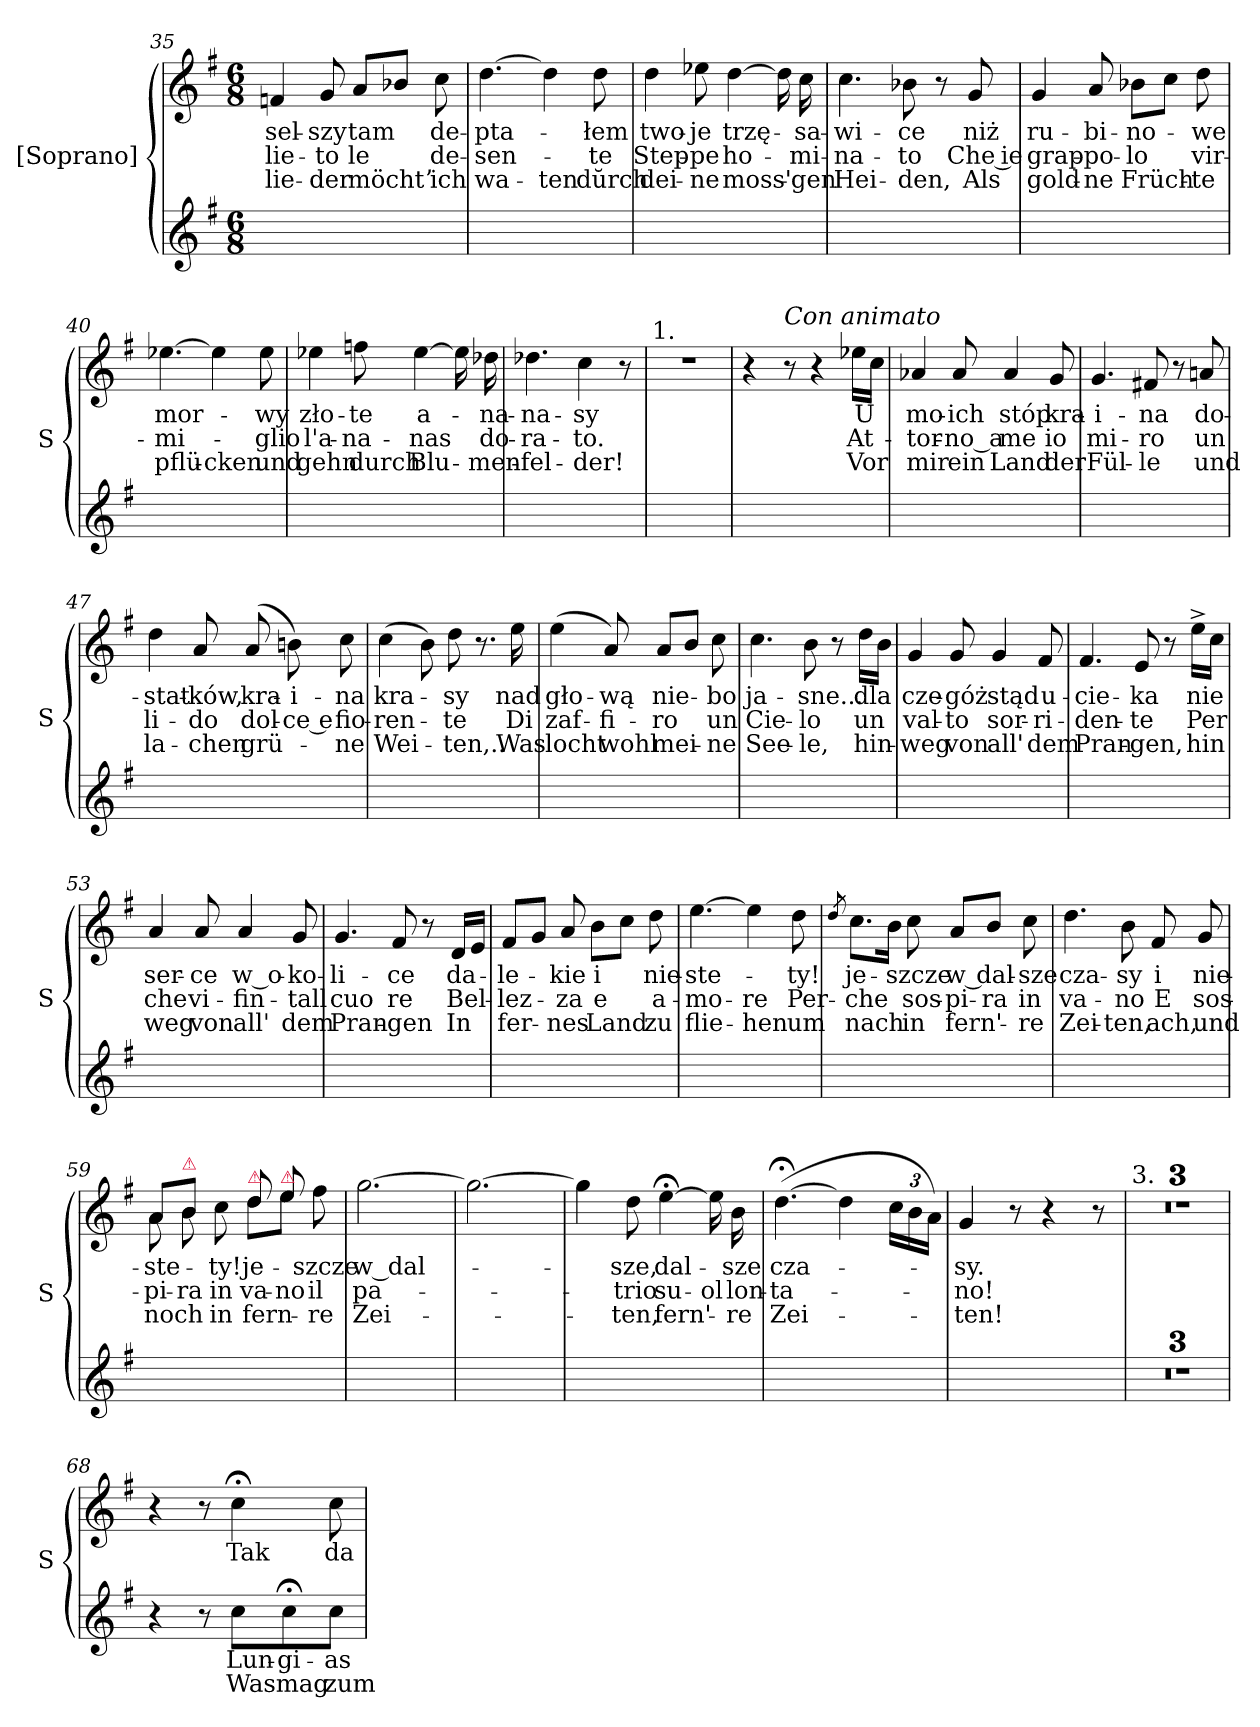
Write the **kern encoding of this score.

**kern	**text	**text	**kern	**text	**text	**text
*part2	*part2	*part2	*part1	*part1	*part1	*part1
*staff2	*staff2	*staff2	*staff1	*staff1	*staff1	*staff1
*I"[Soprano]	*	*	*I"[Soprano]	*	*	*
*I'S	*	*	*I'S	*	*	*
*clefG2	*	*	*clefG2	*	*	*
*k[f#]	*	*	*k[f#]	*	*	*
*G:	*	*	*G:	*	*	*
*M6/8	*	*	*M6/8	*	*	*
=35	=35	=35	=35	=35	=35	=35
!	!	!	!	!	!LO:LY:color=orange	!LO:LY:color=purple
2.ryy	.	.	4fn/	-sel-	lie-	lie-
!	!	!	!	!	!LO:LY:color=orange	!LO:LY:color=purple
.	.	.	8g/	-szy	-to	-der
!	!	!	!	!	!LO:LY:color=orange	!LO:LY:color=purple
.	.	.	8a/L	tam	le	möchtʼ
.	.	.	8b-X/J	.	.	.
!	!	!	!	!	!LO:LY:color=orange	!LO:LY:color=purple
.	.	.	8cc\	de-	de-	ich
=36	=36	=36	=36	=36	=36	=36
!	!	!	!	!	!LO:LY:color=orange	!LO:LY:color=purple
2.ryy	.	.	[4.dd\	-pta-	-sen-	wa-
!	!	!	!	!	!	!LO:LY:color=purple
.	.	.	4dd\]	.	.	-ten
!	!	!	!	!	!LO:LY:color=orange	!LO:LY:color=purple
.	.	.	8dd\	-łem	-te	dŭrch
=37	=37	=37	=37	=37	=37	=37
!	!	!	!	!	!LO:LY:color=orange	!LO:LY:color=purple
2.ryy	.	.	4dd\	two-	Step-	dei-
!	!	!	!	!	!LO:LY:color=orange	!LO:LY:color=purple
.	.	.	8ee-X\	-je	-pe	-ne
!	!	!	!	!	!LO:LY:color=orange	!LO:LY:color=purple
.	.	.	[4dd\	trzę-	ho-	moss'-
.	.	.	16dd\]	.	.	.
!	!	!	!	!	!LO:LY:color=orange	!LO:LY:color=purple
.	.	.	16cc\	-sa-	-mi-	-gen
=38	=38	=38	=38	=38	=38	=38
!	!	!	!	!	!LO:LY:color=orange	!LO:LY:color=purple
2.ryy	.	.	4.cc\	-wi-	-na-	Hei-
!	!	!	!	!	!LO:LY:color=orange	!LO:LY:color=purple
.	.	.	8b-X\	-ce	-to	-den,
.	.	.	8r	.	.	.
!	!	!	!	!	!LO:LY:color=orange	!LO:LY:color=purple
.	.	.	8g/	niż	Che ie	Als
=39	=39	=39	=39	=39	=39	=39
!	!	!	!	!	!LO:LY:color=orange	!LO:LY:color=purple
2.ryy	.	.	4g/	ru-	grap-	gold-
!	!	!	!	!	!LO:LY:color=orange	!LO:LY:color=purple
.	.	.	8a/	-bi-	-po-	-ne
!	!	!	!	!	!LO:LY:color=orange	!LO:LY:color=purple
.	.	.	8b-X\L	-no-	-lo	Früch-
.	.	.	8cc\J	.	.	.
!	!	!	!	!	!LO:LY:color=orange	!LO:LY:color=purple
.	.	.	8dd\	-we	vir-	-te
=40	=40	=40	=40	=40	=40	=40
!	!	!	!	!	!LO:LY:color=orange	!LO:LY:color=purple
2.ryy	.	.	[4.ee-X\	mor-	-mi-	pflü-
!	!	!	!	!	!	!LO:LY:color=purple
.	.	.	4ee-\]	.	.	-cken
!	!	!	!	!	!LO:LY:color=orange	!LO:LY:color=purple
.	.	.	8ee-\	-wy	-glio	und
=41	=41	=41	=41	=41	=41	=41
!	!	!	!	!	!LO:LY:color=orange	!LO:LY:color=purple
2.ryy	.	.	4ee-X\	zło-	l'a-	gehn
!	!	!	!	!	!LO:LY:color=orange	!LO:LY:color=purple
.	.	.	8ffn\	-te	-na-	durch
!	!	!	!	!	!LO:LY:color=orange	!LO:LY:color=purple
.	.	.	[4ee-\	a-	-nas	Blu-
.	.	.	16ee-\]	.	.	.
!	!	!	!	!	!LO:LY:color=orange	!LO:LY:color=purple
.	.	.	16dd-X\	-na-	do-	-men-
=42	=42	=42	=42	=42	=42	=42
!	!	!	!	!	!LO:LY:color=orange	!LO:LY:color=purple
2.ryy	.	.	4.dd-X\	-na-	-ra-	-fel-
!	!	!	!	!	!LO:LY:color=orange	!LO:LY:color=purple
.	.	.	4cc\	-sy	-to.	-der!
.	.	.	8r	.	.	.
=43	=43	=43	=43	=43	=43	=43
!	!	!	!LO:TX:a:t=1.	!	!	!
2.ryy	.	.	2.r	.	.	.
=44	=44	=44	=44	=44	=44	=44
2.ryy	.	.	4r	.	.	.
!	!	!	!LO:TX:a:i:t=Con animato	!	!	!
.	.	.	8r	.	.	.
.	.	.	4r	.	.	.
!	!	!	!	!	!LO:LY:color=orange	!LO:LY:color=purple
.	.	.	16ee-X\LL	U	At-	Vor
.	.	.	16cc\JJ	.	.	.
=45	=45	=45	=45	=45	=45	=45
!	!	!	!	!	!LO:LY:color=orange	!LO:LY:color=purple
2.ryy	.	.	4a-X/	mo-	-tor-	mir
!	!	!	!	!	!LO:LY:color=orange	!LO:LY:color=purple
.	.	.	8a-/	-ich	-no_a	ein
!	!	!	!	!	!LO:LY:color=orange	!LO:LY:color=purple
.	.	.	4a-/	stóp	me	Land
!	!	!	!	!	!LO:LY:color=orange	!LO:LY:color=purple
.	.	.	8g/	kra-	io	der
=46	=46	=46	=46	=46	=46	=46
!	!	!	!	!	!LO:LY:color=orange	!LO:LY:color=purple
2.ryy	.	.	4.g/	-i-	mi-	Fül-
!	!	!	!	!	!LO:LY:color=orange	!LO:LY:color=purple
.	.	.	8f#X/	-na	-ro	-le
.	.	.	8r	.	.	.
!	!	!	!	!	!LO:LY:color=orange	!LO:LY:color=purple
.	.	.	8an/	do-	un	und
=47	=47	=47	=47	=47	=47	=47
!	!	!	!	!	!LO:LY:color=orange	!LO:LY:color=purple
2.ryy	.	.	4dd\	-stat-	li-	la-
!	!	!	!	!	!LO:LY:color=orange	!LO:LY:color=purple
.	.	.	8a/	-ków,	-do	-chen
!	!	!	!	!	!LO:LY:color=orange	!LO:LY:color=purple
.	.	.	(8a/	kra-	dol-	grü-
!	!	!	!	!	!LO:LY:color=orange	!
.	.	.	8bn\)	-i-	-ce e	.
!	!	!	!	!	!LO:LY:color=orange	!LO:LY:color=purple
.	.	.	8cc\	-na	fio-	-ne
=48	=48	=48	=48	=48	=48	=48
!	!	!	!	!	!LO:LY:color=orange	!LO:LY:color=purple
2.ryy	.	.	(4cc\	kra-	-ren-	Wei-
.	.	.	8b\)	.	.	.
!	!	!	!	!	!LO:LY:color=orange	!LO:LY:color=purple
.	.	.	8dd\	-sy	-te	-ten,..
.	.	.	8.r	.	.	.
!	!	!	!	!	!LO:LY:color=orange	!LO:LY:color=purple
.	.	.	16ee\	nad	Di	Was
=49	=49	=49	=49	=49	=49	=49
!	!	!	!	!	!LO:LY:color=orange	!LO:LY:color=purple
2.ryy	.	.	(4ee\	gło-	zaf-	locht
!	!	!	!	!	!LO:LY:color=orange	!LO:LY:color=purple
.	.	.	8a/)	-wą	-fi-	wohl
!	!	!	!	!	!LO:LY:color=orange	!LO:LY:color=purple
.	.	.	8a/L	nie-	-ro	mei-
.	.	.	8b/J	.	.	.
!	!	!	!	!	!LO:LY:color=orange	!LO:LY:color=purple
.	.	.	8cc\	-bo	un	-ne
=50	=50	=50	=50	=50	=50	=50
!	!	!	!	!	!LO:LY:color=orange	!LO:LY:color=purple
2.ryy	.	.	4.cc\	ja-	Cie-	See-
!	!	!	!	!	!LO:LY:color=orange	!LO:LY:color=purple
.	.	.	8b\	-sne...	-lo	-le,
.	.	.	8r	.	.	.
!	!	!	!	!	!LO:LY:color=orange	!LO:LY:color=purple
.	.	.	16dd\LL	dla	un	hin-
.	.	.	16b\JJ	.	.	.
=51	=51	=51	=51	=51	=51	=51
!	!	!	!	!	!LO:LY:color=orange	!LO:LY:color=purple
2.ryy	.	.	4g/	cze-	val-	-weg
!	!	!	!	!	!LO:LY:color=orange	!LO:LY:color=purple
.	.	.	8g/	-góż	-to	von
!	!	!	!	!	!LO:LY:color=orange	!LO:LY:color=purple
.	.	.	4g/	stąd	sor-	all'
!	!	!	!	!	!LO:LY:color=orange	!LO:LY:color=purple
.	.	.	8f#/	u-	-ri-	dem
=52	=52	=52	=52	=52	=52	=52
!	!	!	!	!	!LO:LY:color=orange	!LO:LY:color=purple
2.ryy	.	.	4.f#/	-cie-	-den-	Pran-
!	!	!	!	!	!LO:LY:color=orange	!LO:LY:color=purple
.	.	.	8e/	-ka	-te	-gen,
.	.	.	8r	.	.	.
!	!	!	!	!	!LO:LY:color=orange	!LO:LY:color=purple
.	.	.	16ee^\LL	nie	Per	hin
.	.	.	16cc\JJ	.	.	.
=53	=53	=53	=53	=53	=53	=53
!	!	!	!	!	!LO:LY:color=orange	!LO:LY:color=purple
2.ryy	.	.	4a/	ser-	che	weg
!	!	!	!	!	!LO:LY:color=orange	!LO:LY:color=purple
.	.	.	8a/	-ce	vi-	von
!	!	!	!	!	!LO:LY:color=orange	!LO:LY:color=purple
.	.	.	4a/	w_o-	-fin-	all'
!	!	!	!	!	!LO:LY:color=orange	!LO:LY:color=purple
.	.	.	8g/	-ko-	-tall	dem
=54	=54	=54	=54	=54	=54	=54
!	!	!	!	!	!LO:LY:color=orange	!LO:LY:color=purple
2.ryy	.	.	4.g/	-li-	cuo	Pran-
!	!	!	!	!	!LO:LY:color=orange	!LO:LY:color=purple
.	.	.	8f#/	-ce	re	-gen
.	.	.	8r	.	.	.
!	!	!	!	!	!LO:LY:color=orange	!LO:LY:color=purple
.	.	.	16d/LL	da-	Bel-	In
.	.	.	16e/JJ	.	.	.
=55	=55	=55	=55	=55	=55	=55
!	!	!	!	!	!LO:LY:color=orange	!LO:LY:color=purple
2.ryy	.	.	8f#/L	-le-	-lez-	fer-
.	.	.	8g/J	.	.	.
!	!	!	!	!	!LO:LY:color=orange	!LO:LY:color=purple
.	.	.	8a/	-kie	-za	-nes
!	!	!	!	!	!LO:LY:color=orange	!LO:LY:color=purple
.	.	.	8b\L	i	e	Land
.	.	.	8cc\J	.	.	.
!	!	!	!	!	!LO:LY:color=orange	!LO:LY:color=purple
.	.	.	8dd\	nie-	a-	zu
=56	=56	=56	=56	=56	=56	=56
!	!	!	!	!	!LO:LY:color=orange	!LO:LY:color=purple
2.ryy	.	.	[4.ee\	-ste-	-mo-	flie-
!	!	!	!	!	!LO:LY:color=orange	!LO:LY:color=purple
.	.	.	4ee\]	.	-re	-hen
!	!	!	!	!	!LO:LY:color=orange	!LO:LY:color=purple
.	.	.	8dd\	-ty!	Per-	um
=57	=57	=57	=57	=57	=57	=57
.	.	.	8qdd/	.	.	.
!	!	!	!	!	!LO:LY:color=orange	!LO:LY:color=purple
2.ryy	.	.	8.cc\L	je-	-che	nach
.	.	.	16b\Jk	.	.	.
!	!	!	!	!	!LO:LY:color=orange	!LO:LY:color=purple
.	.	.	8cc\	-szcze	sos-	in
!	!	!	!	!	!LO:LY:color=orange	!LO:LY:color=purple
.	.	.	8a/L	w dal-	-pi-	fern'-
!	!	!	!	!	!LO:LY:color=orange	!
.	.	.	8b/J	.	-ra	.
!	!	!	!	!	!LO:LY:color=orange	!LO:LY:color=purple
.	.	.	8cc\	-sze	in	-re
=58	=58	=58	=58	=58	=58	=58
!	!	!	!	!	!LO:LY:color=orange	!LO:LY:color=purple
2.ryy	.	.	4.dd\	cza-	va-	Zei-
!	!	!	!	!	!LO:LY:color=orange	!LO:LY:color=purple
.	.	.	8b\	-sy	-no	-ten,
!	!	!	!	!	!LO:LY:color=orange	!LO:LY:color=purple
.	.	.	8f#/	i	E	ach,
!	!	!	!	!	!LO:LY:color=orange	!LO:LY:color=purple
.	.	.	8g/	nie-	sos-	und
=59	=59	=59	=59	=59	=59	=59
!	!	!	!LO:TX:a:color=crimson:t=⚠	!	!	!
!	!	!	!	!	!LO:LY:color=orange	!LO:LY:color=purple
*	*	*	*^	*	*	*
2.ryy	.	.	8a/L	8a\	-ste-	-pi-	noch
!	!	!	!LO:TX:a:color=crimson:t=⚠	!	!	!	!
!	!	!	!	!	!	!LO:LY:color=orange	!
.	.	.	8b/J	8b\	.	-ra	.
!	!	!	!	!	!	!LO:LY:color=orange	!LO:LY:color=purple
.	.	.	8cc\	8ryy	-ty!	in	in
!	!	!	!LO:TX:a:color=crimson:t=⚠	!	!	!	!
!	!	!	!	!	!	!LO:LY:color=orange	!LO:LY:color=purple
.	.	.	8dd\L	8dd/	je-	va-	fern-
!	!	!	!LO:TX:a:color=crimson:t=⚠	!	!	!	!
!	!	!	!	!	!	!LO:LY:color=orange	!
.	.	.	8ee\J	8ee/	.	no	.
!	!	!	!	!	!	!LO:LY:color=orange	!LO:LY:color=purple
.	.	.	8ff#\	8ryy	-szcze	il	-re
=60	=60	=60	=60	=60	=60	=60	=60
!	!	!	!	!	!	!LO:LY:color=orange	!LO:LY:color=purple
*	*	*	*v	*v	*	*	*
2.ryy	.	.	[2.gg\	w_dal-	pa-	Zei-
=61	=61	=61	=61	=61	=61	=61
2.ryy	.	.	2.gg\_	.	.	.
=62	=62	=62	=62	=62	=62	=62
2.ryy	.	.	4gg\]	.	.	.
!	!	!	!	!	!LO:LY:color=orange	!LO:LY:color=purple
.	.	.	8dd\	-sze,	-trio	-ten,
!	!	!	!	!	!LO:LY:color=orange	!LO:LY:color=purple
.	.	.	[4ee;<\	dal-	su-	fern'-
!	!	!	!	!	!LO:LY:color=orange	!
.	.	.	16ee\]	.	-ol	.
!	!	!	!	!	!LO:LY:color=orange	!LO:LY:color=purple
.	.	.	16b\	-sze	lon-	-re
=63	=63	=63	=63	=63	=63	=63
!	!	!	!	!	!LO:LY:color=orange	!LO:LY:color=purple
2.ryy	.	.	([4.dd;<\	cza-	-ta-	Zei-
.	.	.	4dd\]	.	.	.
.	.	.	24cc\LL	.	.	.
.	.	.	24b\	.	.	.
.	.	.	24a\JJ)	.	.	.
=64	=64	=64	=64	=64	=64	=64
!	!	!	!	!	!LO:LY:color=orange	!LO:LY:color=purple
2.ryy	.	.	4g/	-sy.	-no!	-ten!
.	.	.	8r	.	.	.
.	.	.	4r	.	.	.
.	.	.	8r	.	.	.
=65	=65	=65	=65	=65	=65	=65
!	!	!	!LO:TX:a:t=3.	!	!	!
2.ryy	.	.	2.r	.	.	.
=66	=66	=66	=66	=66	=66	=66
2.ryy	.	.	2.r	.	.	.
=67	=67	=67	=67	=67	=67	=67
2.ryy	.	.	2.r	.	.	.
=68	=68	=68	=68	=68	=68	=68
4r	.	.	4r	.	.	.
8r	.	.	8r	.	.	.
!	!LO:LY:color=orange	!LO:LY:color=purple	!	!	!	!
8cc\L	Lun-	Was	4cc;<\	Tak	.	.
!	!LO:LY:color=orange	!LO:LY:color=purple	!	!	!	!
8cc;<\	-gi-	mag	.	.	.	.
!	!LO:LY:color=orange	!LO:LY:color=purple	!	!	!	!
8cc\J	-as	zum	8cc\	da-	.	.
=	=	=	=	=	=	=
*-	*-	*-	*-	*-	*-	*-
